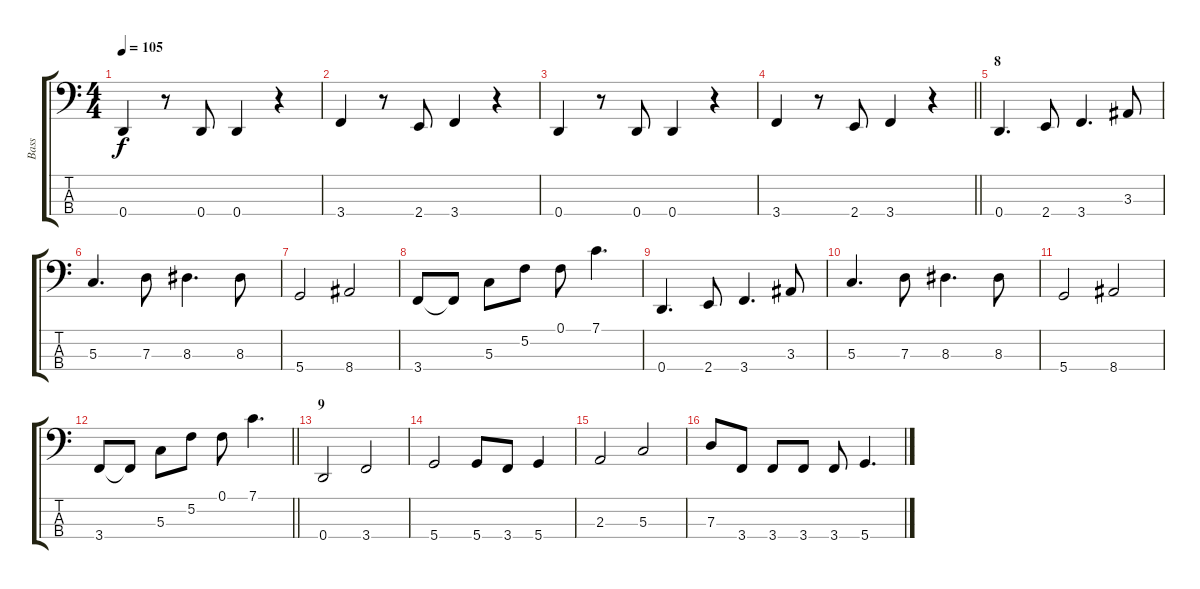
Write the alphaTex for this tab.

\track ("Bass" "Bass") {instrument electricbassfinger}
\staff {score tabs}
\tuning (F2 C2 G1 D1) {hide}
\ts (4 4)
\tempo 105
\clef f4
\ks c
0.4.4{dy f} r.8 0.4.8 0.4.4 r.4 |
3.4.4 r.8 2.4.8 3.4.4 r.4 |
0.4.4 r.8 0.4.8 0.4.4 r.4 |
\barLineRight lightlight
3.4.4 r.8 2.4.8 3.4.4 r.4 |
\section ("" "8")
0.4.4{d} 2.4.8 3.4.4{d} 3.3.8 |
5.3.4{d} 7.3.8 8.3.4{d} 8.3.8 |
5.4.2 8.4.2 |
3.4.8 3.4{t}.8 5.3.8 5.2.8 0.1.8 7.1.4{d} |
0.4.4{d} 2.4.8 3.4.4{d} 3.3.8 |
5.3.4{d} 7.3.8 8.3.4{d} 8.3.8 |
5.4.2 8.4.2 |
\barLineRight lightlight
3.4.8 3.4{t}.8 5.3.8 5.2.8 0.1.8 7.1.4{d} |
\section ("" "9")
0.4.2 3.4.2 |
5.4.2 5.4.8 3.4.8 5.4.4 |
2.3.2 5.3.2 |
7.3.8 3.4.8 3.4.8 3.4.8 3.4.8 5.4.4{d}
